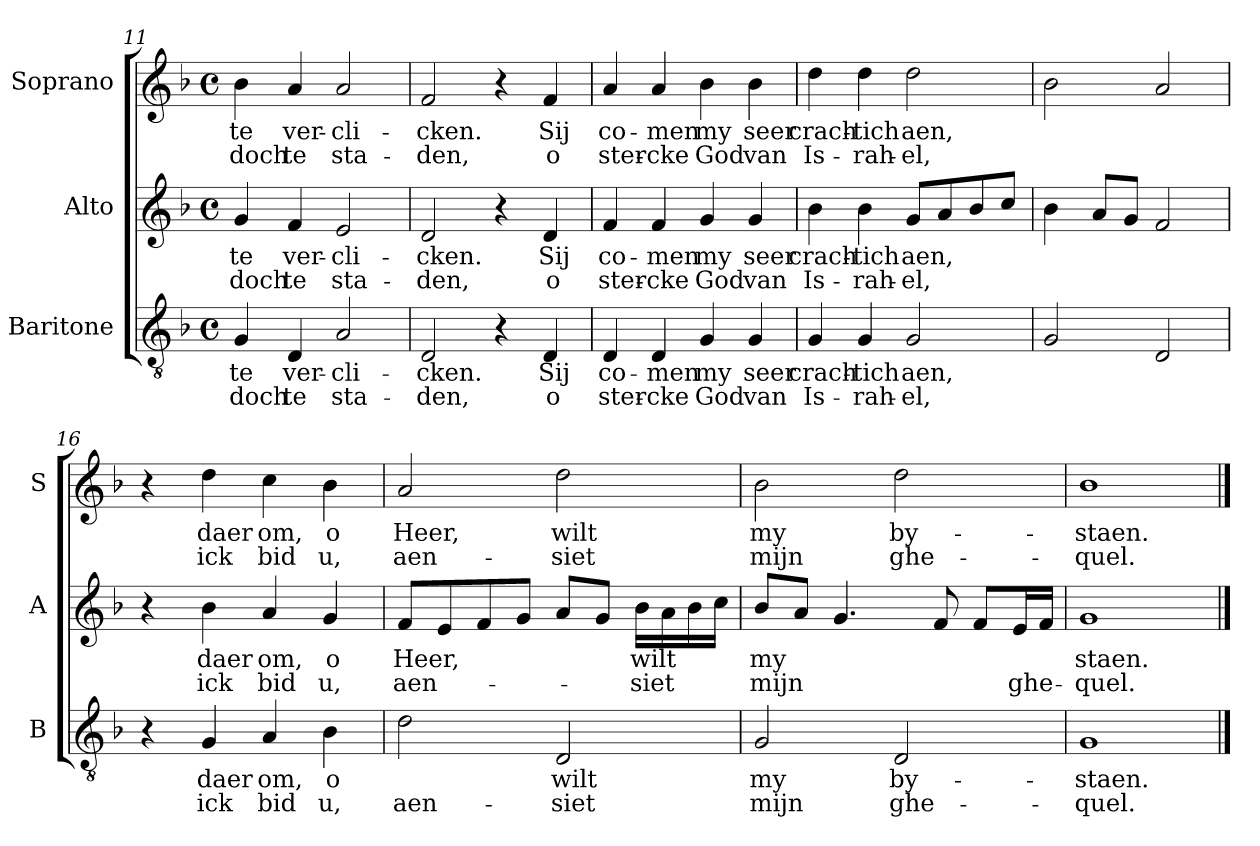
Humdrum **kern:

**kern	**text	**text	**kern	**text	**text	**kern	**text	**text
*part3	*part3	*part3	*part2	*part2	*part2	*part1	*part1	*part1
*staff3	*staff3	*staff3	*staff2	*staff2	*staff2	*staff1	*staff1	*staff1
*I"Baritone	*	*	*I"Alto	*	*	*I"Soprano	*	*
*I'B	*	*	*I'A	*	*	*I'S	*	*
*clefGv2	*	*	*clefG2	*	*	*clefG2	*	*
*k[b-]	*	*	*k[b-]	*	*	*k[b-]	*	*
*F:	*	*	*F:	*	*	*F:	*	*
*M4/4	*	*	*M4/4	*	*	*M4/4	*	*
*met(c)	*	*	*met(c)	*	*	*met(c)	*	*
=11	=11	=11	=11	=11	=11	=11	=11	=11
!	!LO:LY:b	!LO:LY:b	!	!LO:LY:b	!LO:LY:b	!	!LO:LY:b	!LO:LY:b
4G/	te	doch	4g/	te	doch	4b-\	te	doch
!	!LO:LY:b	!LO:LY:b	!	!LO:LY:b	!LO:LY:b	!	!LO:LY:b	!LO:LY:b
4D/	ver-	te	4f/	ver-	te	4a/	ver-	te
!	!LO:LY:b	!LO:LY:b	!	!LO:LY:b	!LO:LY:b	!	!LO:LY:b	!LO:LY:b
2A/	-cli-	sta-	2e/	-cli-	sta-	2a/	-cli-	sta-
=12	=12	=12	=12	=12	=12	=12	=12	=12
!	!LO:LY:b	!LO:LY:b	!	!LO:LY:b	!LO:LY:b	!	!LO:LY:b	!LO:LY:b
2D/	-cken.	-den,	2d/	-cken.	-den,	2f/	-cken.	-den,
4r	.	.	4r	.	.	4r	.	.
!	!LO:LY:b	!LO:LY:b	!	!LO:LY:b	!LO:LY:b	!	!LO:LY:b	!LO:LY:b
4D/	Sij	o	4d/	Sij	o	4f/	Sij	o
=13	=13	=13	=13	=13	=13	=13	=13	=13
!	!LO:LY:b	!LO:LY:b	!	!LO:LY:b	!LO:LY:b	!	!LO:LY:b	!LO:LY:b
4D/	co-	ster-	4f/	co-	ster-	4a/	co-	ster-
!	!LO:LY:b	!LO:LY:b	!	!LO:LY:b	!LO:LY:b	!	!LO:LY:b	!LO:LY:b
4D/	-men	-cke	4f/	-men	-cke	4a/	-men	-cke
!	!LO:LY:b	!LO:LY:b	!	!LO:LY:b	!LO:LY:b	!	!LO:LY:b	!LO:LY:b
4G/	my	God	4g/	my	God	4b-\	my	God
!	!LO:LY:b	!LO:LY:b	!	!LO:LY:b	!LO:LY:b	!	!LO:LY:b	!LO:LY:b
4G/	seer	van	4g/	seer	van	4b-\	seer	van
=14	=14	=14	=14	=14	=14	=14	=14	=14
!	!LO:LY:b	!LO:LY:b	!	!LO:LY:b	!LO:LY:b	!	!LO:LY:b	!LO:LY:b
4G/	crach-	Is-	4b-\	crach-	Is-	4dd\	crach-	Is-
!	!LO:LY:b	!LO:LY:b	!	!LO:LY:b	!LO:LY:b	!	!LO:LY:b	!LO:LY:b
4G/	-tich	-rah-	4b-\	-tich	-rah-	4dd\	-tich	-rah-
!	!LO:LY:b	!LO:LY:b	!	!LO:LY:b	!LO:LY:b	!	!LO:LY:b	!LO:LY:b
2G/	aen,	-el,	8g/L	aen,	-el,	2dd\	aen,	-el,
.	.	.	8a/	.	.	.	.	.
.	.	.	8b-/	.	.	.	.	.
.	.	.	8cc/J	.	.	.	.	.
!!LO:LB:g=z
=15	=15	=15	=15	=15	=15	=15	=15	=15
2G/	.	.	4b-\	.	.	2b-\	.	.
.	.	.	8a/L	.	.	.	.	.
.	.	.	8g/J	.	.	.	.	.
2D/	.	.	2f/	.	.	2a/	.	.
=16	=16	=16	=16	=16	=16	=16	=16	=16
4r	.	.	4r	.	.	4r	.	.
!	!LO:LY:b	!LO:LY:b	!	!LO:LY:b	!LO:LY:b	!	!LO:LY:b	!LO:LY:b
4G/	daer	ick	4b-\	daer	ick	4dd\	daer	ick
!	!LO:LY:b	!LO:LY:b	!	!LO:LY:b	!LO:LY:b	!	!LO:LY:b	!LO:LY:b
4A/	om,	bid	4a/	om,	bid	4cc\	om,	bid
!	!LO:LY:b	!LO:LY:b	!	!LO:LY:b	!LO:LY:b	!	!LO:LY:b	!LO:LY:b
4B-\	o	u,	4g/	o	u,	4b-\	o	u,
=17	=17	=17	=17	=17	=17	=17	=17	=17
!	!	!LO:LY:b	!	!LO:LY:b	!LO:LY:b	!	!LO:LY:b	!LO:LY:b
2d\	.	aen-	8f/L	Heer,	aen-	2a/	Heer,	aen-
.	.	.	8e/	.	.	.	.	.
.	.	.	8f/	.	.	.	.	.
.	.	.	8g/J	.	.	.	.	.
!	!LO:LY:b	!LO:LY:b	!	!	!	!	!LO:LY:b	!LO:LY:b
2D/	wilt	-siet	8a/L	.	.	2dd\	wilt	-siet
.	.	.	8g/J	.	.	.	.	.
!	!	!	!	!LO:LY:b	!LO:LY:b	!	!	!
.	.	.	16b-\LL	wilt	-siet	.	.	.
.	.	.	16a\	.	.	.	.	.
.	.	.	16b-\	.	.	.	.	.
.	.	.	16cc\JJ	.	.	.	.	.
=18	=18	=18	=18	=18	=18	=18	=18	=18
!	!LO:LY:b	!LO:LY:b	!	!LO:LY:b	!LO:LY:b	!	!LO:LY:b	!LO:LY:b
2G/	my	mijn	8b-/L	my	mijn	2b-\	my	mijn
.	.	.	8a/J	.	.	.	.	.
.	.	.	4.g/	.	.	.	.	.
!	!LO:LY:b	!LO:LY:b	!	!	!	!	!LO:LY:b	!LO:LY:b
2D/	by-	ghe-	.	.	.	2dd\	by-	ghe-
.	.	.	8f/	.	.	.	.	.
.	.	.	8f/L	.	.	.	.	.
!	!	!	!	!	!LO:LY:b	!	!	!
.	.	.	16e/L	.	ghe-	.	.	.
.	.	.	16f/JJ	.	.	.	.	.
=19	=19	=19	=19	=19	=19	=19	=19	=19
!	!LO:LY:b	!LO:LY:b	!	!LO:LY:b	!LO:LY:b	!	!LO:LY:b	!LO:LY:b
1G	-staen.	-quel.	1g	staen.	-quel.	1b-	-staen.	-quel.
==	==	==	==	==	==	==	==	==
*-	*-	*-	*-	*-	*-	*-	*-	*-
